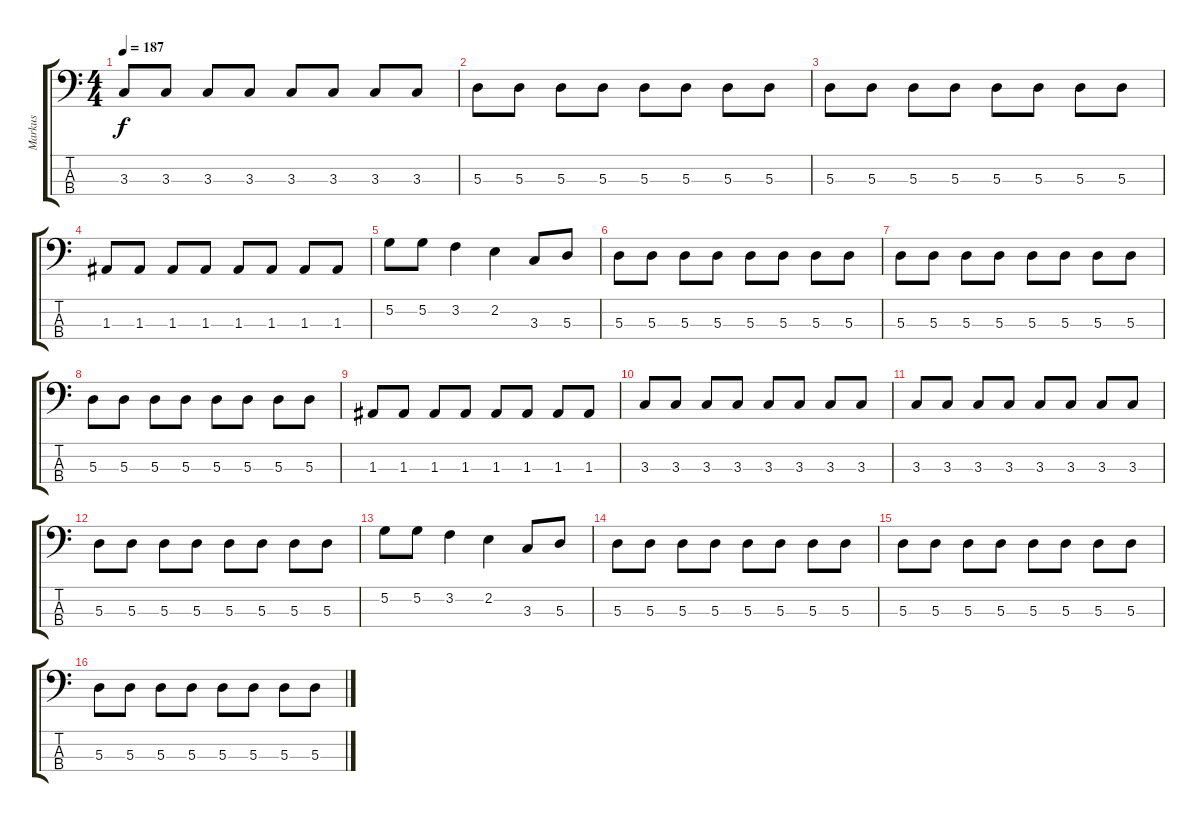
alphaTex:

\track ("Markus" "Markus") {instrument electricbassfinger}
\staff {score tabs}
\tuning (G2 D2 A1 E1) {hide}
\ts (4 4)
\tempo 187
\clef f4
\ks c
3.3.8{dy f} 3.3.8 3.3.8 3.3.8 3.3.8 3.3.8 3.3.8 3.3.8 |
5.3.8 5.3.8 5.3.8 5.3.8 5.3.8 5.3.8 5.3.8 5.3.8 |
5.3.8 5.3.8 5.3.8 5.3.8 5.3.8 5.3.8 5.3.8 5.3.8 |
1.3.8 1.3.8 1.3.8 1.3.8 1.3.8 1.3.8 1.3.8 1.3.8 |
5.2.8 5.2.8 3.2.4 2.2.4 3.3.8 5.3.8 |
5.3.8 5.3.8 5.3.8 5.3.8 5.3.8 5.3.8 5.3.8 5.3.8 |
5.3.8 5.3.8 5.3.8 5.3.8 5.3.8 5.3.8 5.3.8 5.3.8 |
5.3.8 5.3.8 5.3.8 5.3.8 5.3.8 5.3.8 5.3.8 5.3.8 |
1.3.8 1.3.8 1.3.8 1.3.8 1.3.8 1.3.8 1.3.8 1.3.8 |
3.3.8 3.3.8 3.3.8 3.3.8 3.3.8 3.3.8 3.3.8 3.3.8 |
3.3.8 3.3.8 3.3.8 3.3.8 3.3.8 3.3.8 3.3.8 3.3.8 |
5.3.8 5.3.8 5.3.8 5.3.8 5.3.8 5.3.8 5.3.8 5.3.8 |
5.2.8 5.2.8 3.2.4 2.2.4 3.3.8 5.3.8 |
5.3.8 5.3.8 5.3.8 5.3.8 5.3.8 5.3.8 5.3.8 5.3.8 |
5.3.8 5.3.8 5.3.8 5.3.8 5.3.8 5.3.8 5.3.8 5.3.8 |
5.3.8 5.3.8 5.3.8 5.3.8 5.3.8 5.3.8 5.3.8 5.3.8
